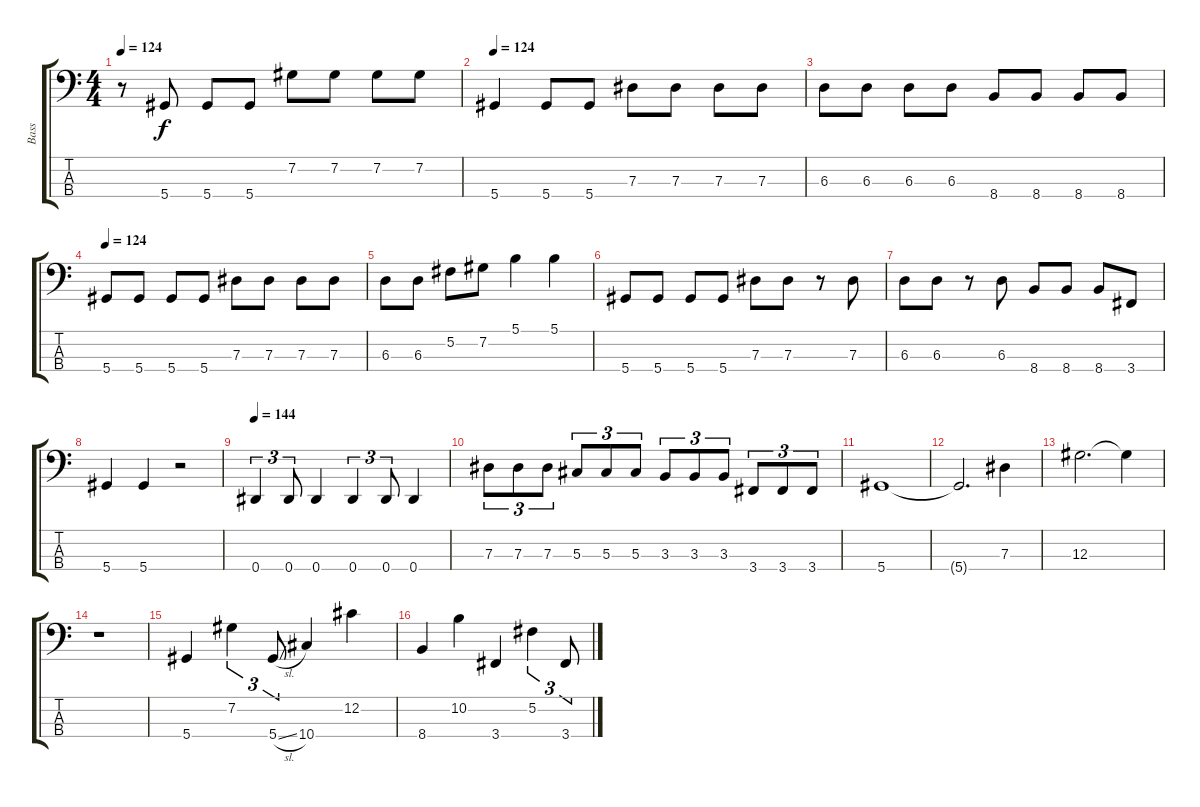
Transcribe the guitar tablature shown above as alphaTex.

\track ("Bass" "Bass") {instrument electricbasspick}
\staff {score tabs}
\tuning (Gb2 Db2 Ab1 Eb1) {hide}
\ts (4 4)
\tempo 124
\clef f4
\ks c
r.8{dy f} 5.4.8 5.4.8 5.4.8 7.2.8 7.2.8 7.2.8 7.2.8 |
\tempo 124
5.4.4 5.4.8 5.4.8 7.3.8 7.3.8 7.3.8 7.3.8 |
6.3.8 6.3.8 6.3.8 6.3.8 8.4.8 8.4.8 8.4.8 8.4.8 |
\tempo 124
5.4.8 5.4.8 5.4.8 5.4.8 7.3.8 7.3.8 7.3.8 7.3.8 |
6.3.8 6.3.8 5.2.8 7.2.8 5.1.4 5.1.4 |
5.4.8 5.4.8 5.4.8 5.4.8 7.3.8 7.3.8 r.8 7.3.8 |
6.3.8 6.3.8 r.8 6.3.8 8.4.8 8.4.8 8.4.8 3.4.8 |
5.4.4 5.4.4 r.2 |
\tempo 144
0.4.4{tu (3 2)} 0.4.8{tu (3 2)} 0.4.4 0.4.4{tu (3 2)} 0.4.8{tu (3 2)} 0.4.4 |
7.3.8{tu (3 2)} 7.3.8{tu (3 2)} 7.3.8{tu (3 2)} 5.3.8{tu (3 2)} 5.3.8{tu (3 2)} 5.3.8{tu (3 2)} 3.3.8{tu (3 2)} 3.3.8{tu (3 2)} 3.3.8{tu (3 2)} 3.4.8{tu (3 2)} 3.4.8{tu (3 2)} 3.4.8{tu (3 2)} |
5.4.1 |
5.4{t}.2{d} 7.3.4 |
12.3.2{d} 12.3{t}.4 |
r.1 |
5.4.4 7.2.4{tu (3 2)} 5.4{sl}.8{tu (3 2)} 10.4.4 12.2.4 |
8.4.4 10.2.4 3.4.4 5.2.4{tu (3 2)} 3.4.8{tu (3 2)}
